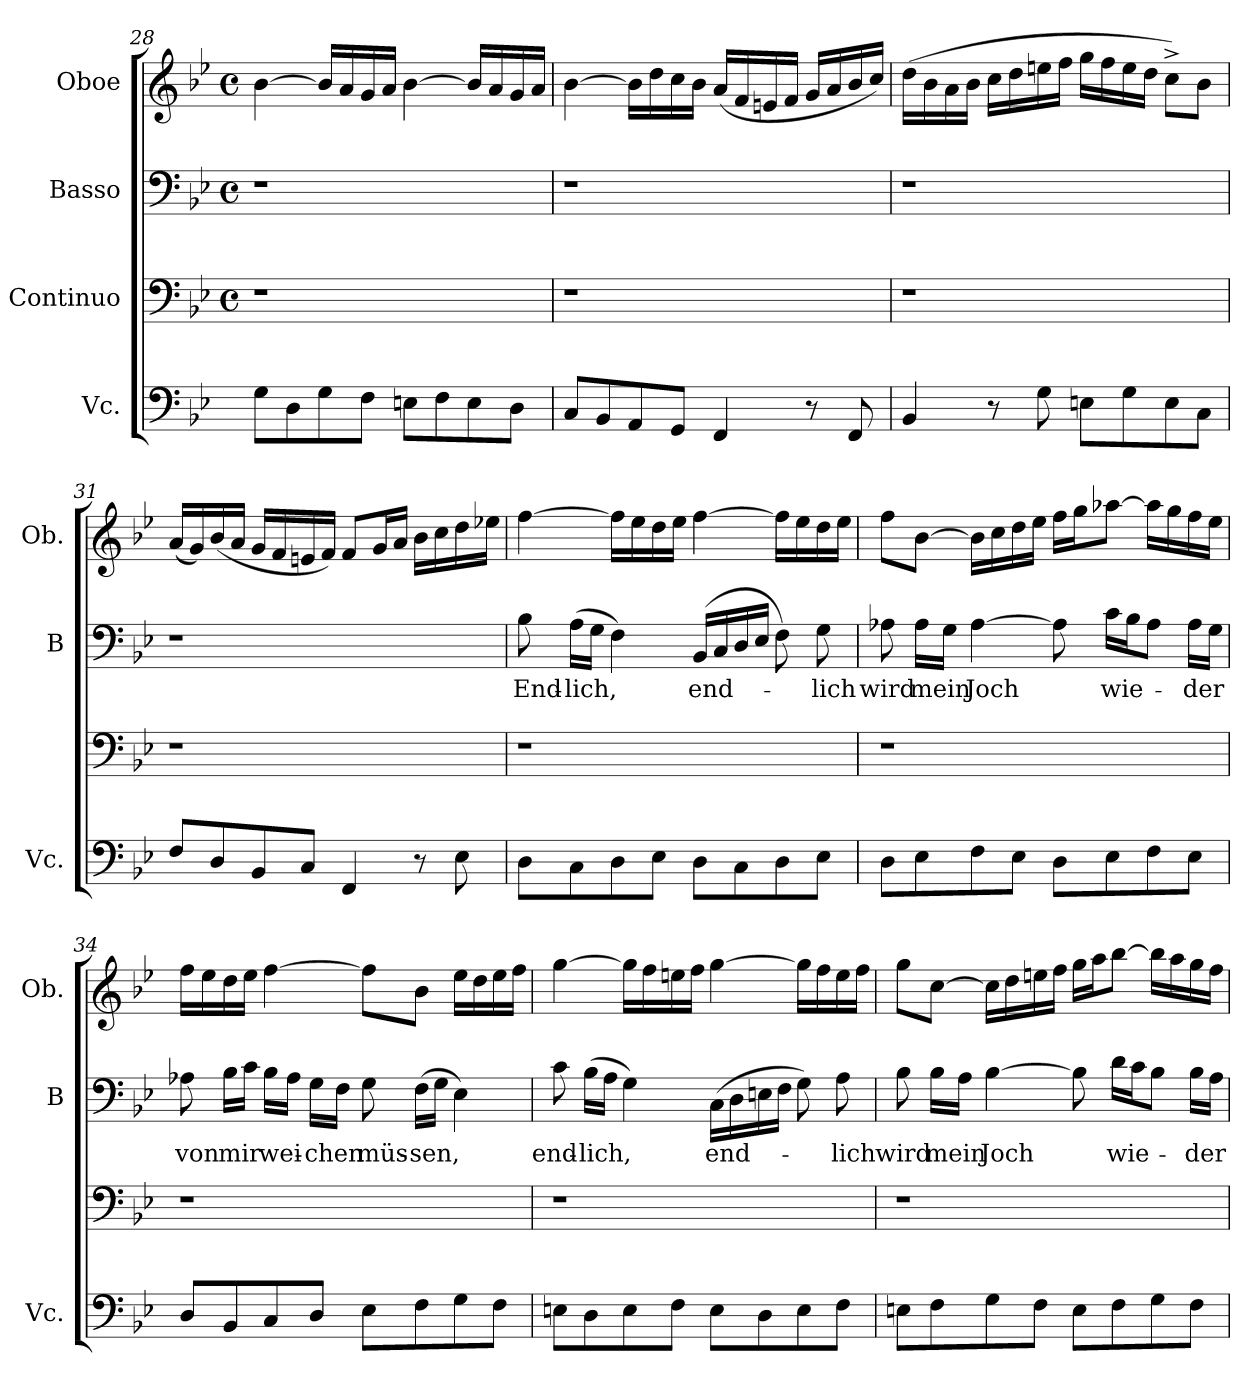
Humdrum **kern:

**kern	**kern	**kern	**text	**kern
*part4	*part3	*part2	*part2	*part1
*staff4	*staff3	*staff2	*staff2	*staff1
*I"Vc.	*I"Continuo	*I"Basso	*	*I"Oboe
*I'Vc.	*	*I'B	*	*I'Ob.
*clefF4	*clefF4	*clefF4	*	*clefG2
*k[b-e-]	*k[b-e-]	*k[b-e-]	*	*k[b-e-]
*B-:	*B-:	*B-:	*	*B-:
*	*M4/4	*M4/4	*	*M4/4
*	*met(c)	*met(c)	*	*met(c)
=28	=28	=28	=28	=28
8G\L	1r	1r	.	[>4b-\
8D\	.	.	.	.
8G\	.	.	.	16b-/LL]
.	.	.	.	16a/
8F\J	.	.	.	16g/
.	.	.	.	16a/JJ
8En\L	.	.	.	[>4b-\
8F\	.	.	.	.
8E\	.	.	.	16b-/LL]
.	.	.	.	16a/
8D\J	.	.	.	16g/
.	.	.	.	16a/JJ
!!LO:LB:g=z
=29	=29	=29	=29	=29
8C/L	1r	1r	.	[>4b-\
8BB-/	.	.	.	.
8AA/	.	.	.	16b-\LL]
.	.	.	.	16dd\
8GG/J	.	.	.	16cc\
.	.	.	.	16b-\JJ
4FF/	.	.	.	(<16a/LL
.	.	.	.	16f/
.	.	.	.	16en/
.	.	.	.	16f/JJ
8r	.	.	.	16g/LL
.	.	.	.	16a/
8FF/	.	.	.	16b-/
.	.	.	.	16cc/JJ)
=30	=30	=30	=30	=30
4BB-/	1r	1r	.	(>16dd\LL
.	.	.	.	16b-\
.	.	.	.	16a\
.	.	.	.	16b-\JJ
8r	.	.	.	16cc\LL
.	.	.	.	16dd\
8G\	.	.	.	16een\
.	.	.	.	16ff\JJ
8En\L	.	.	.	16gg\LL
.	.	.	.	16ff\
8G\	.	.	.	16ee\
.	.	.	.	16dd\JJ
8E\	.	.	.	8cc^>\L)
8C\J	.	.	.	8b-\J
=31	=31	=31	=31	=31
8F/L	1r	1r	.	(<16a/LL
.	.	.	.	16g/)
8D/	.	.	.	(<16b-/
.	.	.	.	16a/JJ
8BB-/	.	.	.	16g/LL
.	.	.	.	16f/
8C/J	.	.	.	16en/
.	.	.	.	16f/JJ)
4FF/	.	.	.	8f/L
.	.	.	.	16g/L
.	.	.	.	16a/JJ
8r	.	.	.	16b-\LL
.	.	.	.	16cc\
8E-\	.	.	.	16dd\
.	.	.	.	16ee-X\JJ
!!LO:PB:g=z
=32	=32	=32	=32	=32
!	!	!	!LO:LY:b	!
8D\L	1r	8B-\	End-	[>4ff\
!	!	!	!LO:LY:b	!
8C\	.	(>16A\LL	-lich,	.
.	.	16G\JJ	.	.
8D\	.	4F\)	.	16ff\LL]
.	.	.	.	16ee-\
8E-\J	.	.	.	16dd\
.	.	.	.	16ee-\JJ
!	!	!	!LO:LY:b	!
8D\L	.	(>16BB-/LL	end-	[>4ff\
.	.	16C/	.	.
8C\	.	16D/	.	.
.	.	16E-/JJ	.	.
8D\	.	8F\)	.	16ff\LL]
.	.	.	.	16ee-\
!	!	!	!LO:LY:b	!
8E-\J	.	8G\	-lich	16dd\
.	.	.	.	16ee-\JJ
=33	=33	=33	=33	=33
!	!	!	!LO:LY:b	!
8D\L	1r	8A-X\	wird	8ff\L
!	!	!	!LO:LY:b	!
8E-\	.	16A-\LL	mein	[>8b-\J
.	.	16G\JJ	.	.
!	!	!	!LO:LY:b	!
8F\	.	[>4A-\	Joch	16b-\LL]
.	.	.	.	16cc\
8E-\J	.	.	.	16dd\
.	.	.	.	16ee-\JJ
8D\L	.	8A-\]	.	16ff\LL
.	.	.	.	16gg\J
!	!	!	!LO:LY:b	!
8E-\	.	16c\LL	wie-	[>8aa-X\J
.	.	16B-\J	.	.
8F\	.	8A-\J	.	16aa-\LL]
.	.	.	.	16gg\
!	!	!	!LO:LY:b	!
8E-\J	.	16A-\LL	-der	16ff\
.	.	16G\JJ	.	16ee-\JJ
!!LO:LB:g=z
=34	=34	=34	=34	=34
!	!	!	!LO:LY:b	!
8D/L	1r	8A-X\	von	16ff\LL
.	.	.	.	16ee-\
!	!	!	!LO:LY:b	!
8BB-/	.	16B-\LL	mir	16dd\
.	.	16c\JJ	.	16ee-\JJ
!	!	!	!LO:LY:b	!
8C/	.	16B-\LL	wei-	[>4ff\
.	.	16A-\JJ	.	.
!	!	!	!LO:LY:b	!
8D/J	.	16G\LL	-chen	.
.	.	16F\JJ	.	.
!	!	!	!LO:LY:b	!
8E-\L	.	8G\	müs-	8ff\L]
!	!	!	!LO:LY:b	!
8F\	.	(>16F\LL	-sen,	8b-\J
.	.	16G\JJ	.	.
8G\	.	4E-\)	.	16ee-\LL
.	.	.	.	16dd\
8F\J	.	.	.	16ee-\
.	.	.	.	16ff\JJ
=35	=35	=35	=35	=35
!	!	!	!LO:LY:b	!
8En\L	1r	8c\	end-	[>4gg\
!	!	!	!LO:LY:b	!
8D\	.	(>16B-\LL	-lich,	.
.	.	16A\JJ	.	.
8E\	.	4G\)	.	16gg\LL]
.	.	.	.	16ff\
8F\J	.	.	.	16een\
.	.	.	.	16ff\JJ
!	!	!	!LO:LY:b	!
8E\L	.	(>16C\LL	end-	[>4gg\
.	.	16D\	.	.
8D\	.	16En\	.	.
.	.	16F\JJ	.	.
8E\	.	8G\)	.	16gg\LL]
.	.	.	.	16ff\
!	!	!	!LO:LY:b	!
8F\J	.	8A\	-lich	16ee\
.	.	.	.	16ff\JJ
!!LO:LB:g=z
=36	=36	=36	=36	=36
!	!	!	!LO:LY:b	!
8En\L	1r	8B-\	wird	8gg\L
!	!	!	!LO:LY:b	!
8F\	.	16B-\LL	mein	[>8cc\J
.	.	16A\JJ	.	.
!	!	!	!LO:LY:b	!
8G\	.	[>4B-\	Joch	16cc\LL]
.	.	.	.	16dd\
8F\J	.	.	.	16een\
.	.	.	.	16ff\JJ
8E\L	.	8B-\]	.	16gg\LL
.	.	.	.	16aa\J
!	!	!	!LO:LY:b	!
8F\	.	16d\LL	wie-	[>8bb-\J
.	.	16c\J	.	.
8G\	.	8B-\J	.	16bb-\LL]
.	.	.	.	16aa\
!	!	!	!LO:LY:b	!
8F\J	.	16B-\LL	-der	16gg\
.	.	16A\JJ	.	16ff\JJ
=	=	=	=	=
*-	*-	*-	*-	*-
